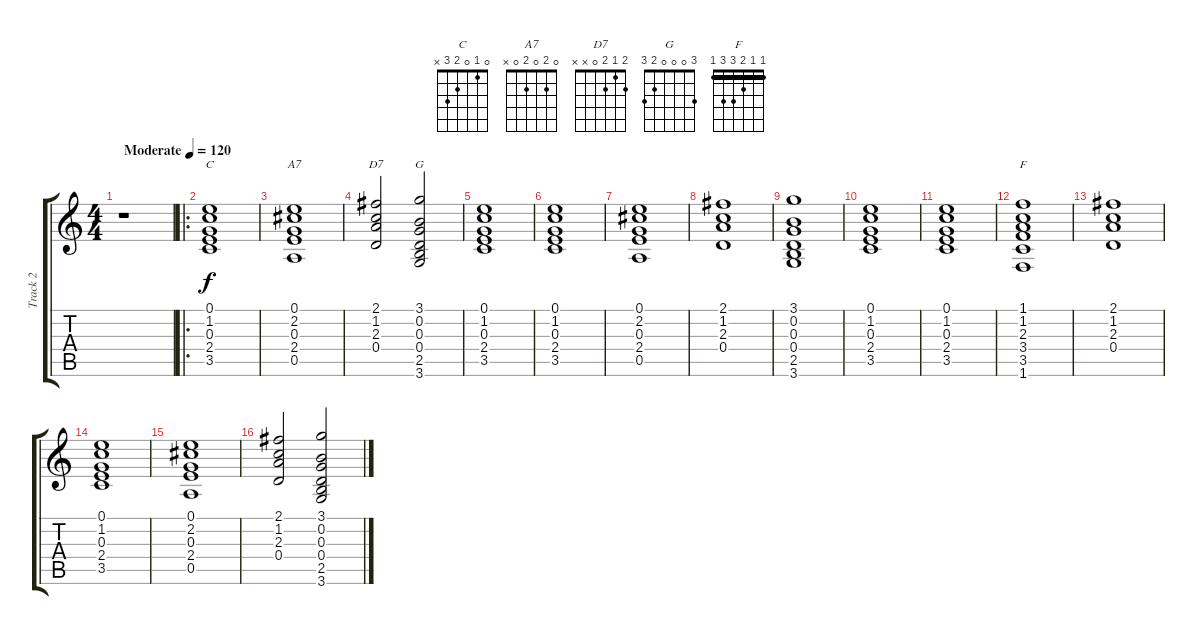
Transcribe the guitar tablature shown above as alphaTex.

\track ("Track 2" "Track 2") {instrument acousticguitarsteel}
\staff {score tabs}
\tuning (E4 B3 G3 D3 A2 E2) {hide}
\chord ("C" 0 1 0 2 3 x)
\chord ("A7" 0 2 0 2 0 x)
\chord ("D7" 2 1 2 0 x x)
\chord ("G" 3 0 0 0 2 3)
\chord ("F" 1 1 2 3 3 1) {barre 1}
\ts (4 4)
\tempo (120 "Moderate")
\clef g2
\ks c
r.1{dy f instrument acousticguitarsteel} |
\ro
(0.1 1.2 0.3 2.4 3.5).1{ch "C"} |
(0.1 2.2 0.3 2.4 0.5).1{ch "A7"} |
(2.1 1.2 2.3 0.4).2{ch "D7"} (3.1 0.2 0.3 0.4 2.5 3.6).2{ch "G"} |
(0.1 1.2 0.3 2.4 3.5).1 |
(0.1 1.2 0.3 2.4 3.5).1 |
(0.1 2.2 0.3 2.4 0.5).1 |
(2.1 1.2 2.3 0.4).1 |
(3.1 0.2 0.3 0.4 2.5 3.6).1 |
(0.1 1.2 0.3 2.4 3.5).1 |
(0.1 1.2 0.3 2.4 3.5).1 |
(1.1 1.2 2.3 3.4 3.5 1.6).1{ch "F"} |
(2.1 1.2 2.3 0.4).1 |
(0.1 1.2 0.3 2.4 3.5).1 |
(0.1 2.2 0.3 2.4 0.5).1 |
(2.1 1.2 2.3 0.4).2 (3.1 0.2 0.3 0.4 2.5 3.6).2
